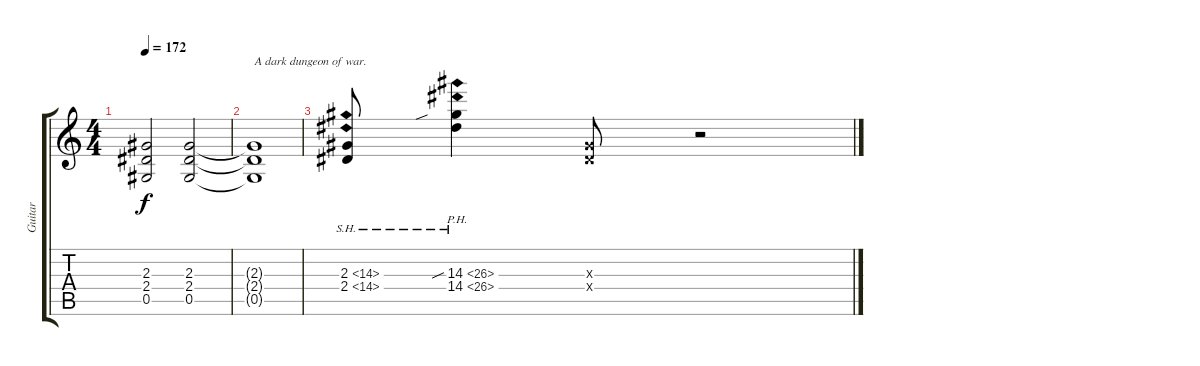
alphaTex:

\track ("Guitar" "Guitar") {instrument overdrivenguitar}
\staff {score tabs}
\tuning (Eb4 Bb3 Gb3 Db3 Ab2 Eb2) {hide}
\ts (4 4)
\tempo 172
\clef g2
\ks c
(2.3 2.4 0.5).2{dy f} (2.3 2.4 0.5).2 |
(2.3{t} 2.4{t} 0.5{t}).1{txt "A dark dungeon of war."} |
(2.3{sh 12} 2.4{sh 12}).8 (14.3{ph 12 sib} 14.4{sh 12}).4 (2.3{x} 2.4{x}).8 r.2
